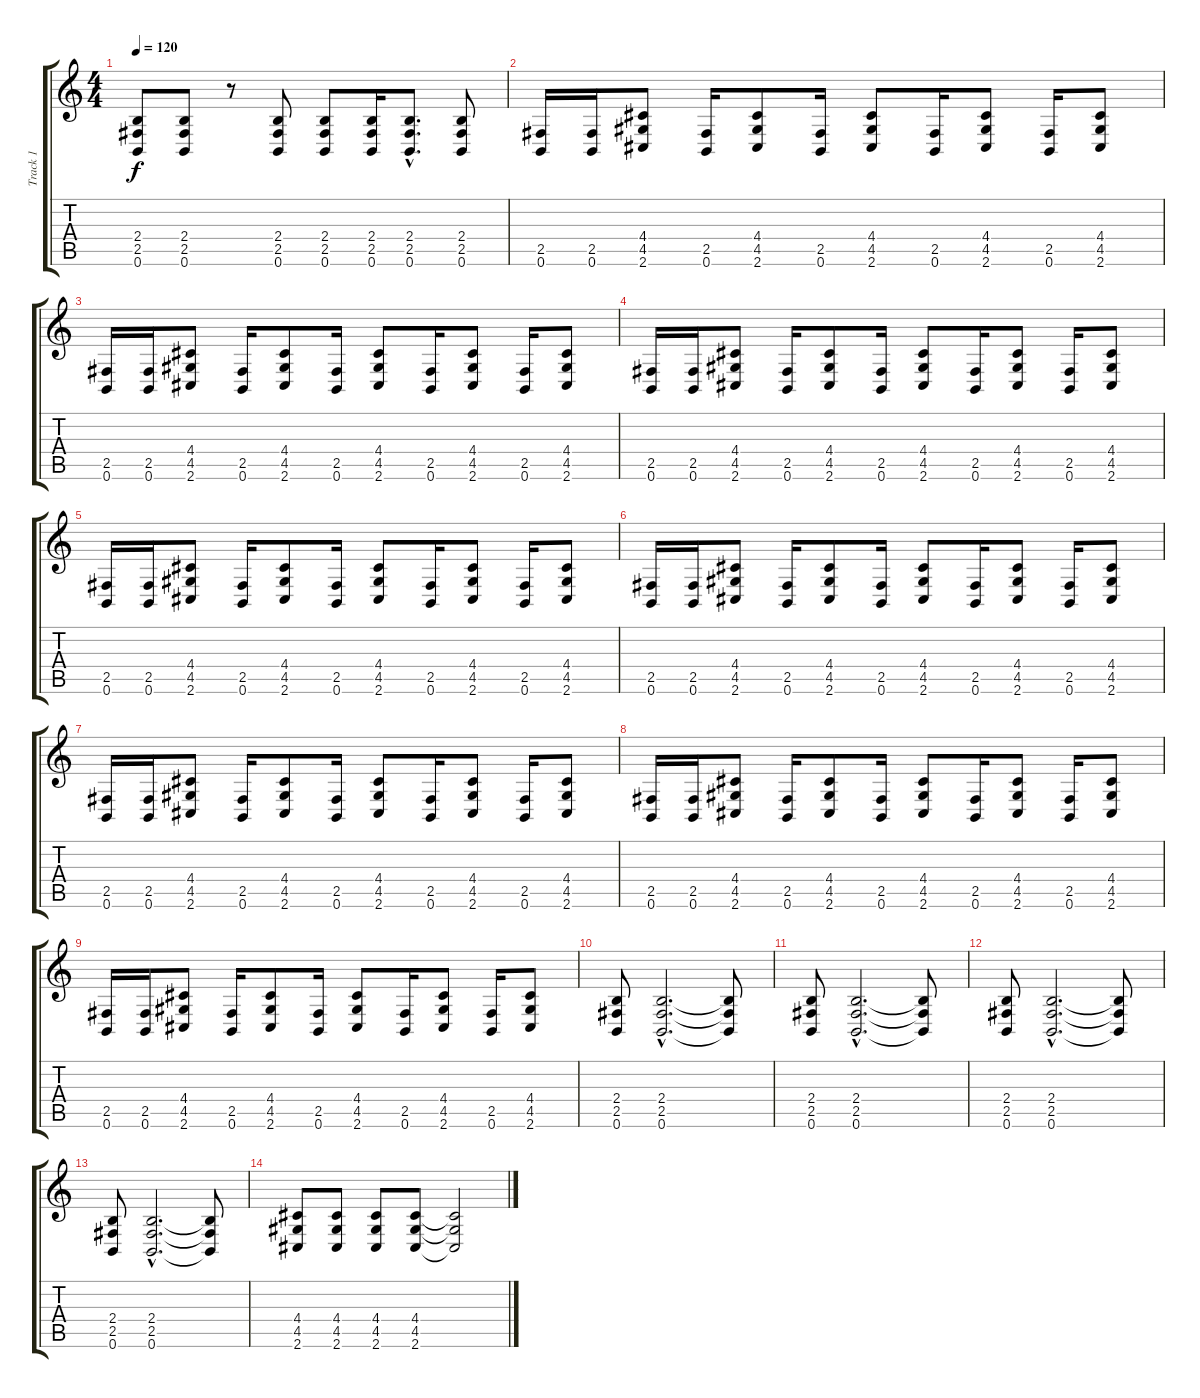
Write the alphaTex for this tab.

\track ("Track 1" "Track 1") {instrument distortionguitar}
\staff {score tabs}
\tuning (B3 G3 D3 A2 E2 B1) {hide}
\ts (4 4)
\tempo 120
\clef g2
\ks c
(2.4 2.5 0.6).8{dy f} (2.4 2.5 0.6).8 r.8 (2.4 2.5 0.6).8 (2.4 2.5 0.6).8 (2.4 2.5 0.6).16 (2.4{hac} 2.5{hac} 0.6{hac}).8{d} (2.4 2.5 0.6).8 |
(2.5 0.6).16 (2.5 0.6).16 (4.4 4.5 2.6).8 (2.5 0.6).16 (4.4 4.5 2.6).8 (2.5 0.6).16 (4.4 4.5 2.6).8 (2.5 0.6).16 (4.4 4.5 2.6).8 (2.5 0.6).16 (4.4 4.5 2.6).8 |
(2.5 0.6).16 (2.5 0.6).16 (4.4 4.5 2.6).8 (2.5 0.6).16 (4.4 4.5 2.6).8 (2.5 0.6).16 (4.4 4.5 2.6).8 (2.5 0.6).16 (4.4 4.5 2.6).8 (2.5 0.6).16 (4.4 4.5 2.6).8 |
(2.5 0.6).16 (2.5 0.6).16 (4.4 4.5 2.6).8 (2.5 0.6).16 (4.4 4.5 2.6).8 (2.5 0.6).16 (4.4 4.5 2.6).8 (2.5 0.6).16 (4.4 4.5 2.6).8 (2.5 0.6).16 (4.4 4.5 2.6).8 |
(2.5 0.6).16 (2.5 0.6).16 (4.4 4.5 2.6).8 (2.5 0.6).16 (4.4 4.5 2.6).8 (2.5 0.6).16 (4.4 4.5 2.6).8 (2.5 0.6).16 (4.4 4.5 2.6).8 (2.5 0.6).16 (4.4 4.5 2.6).8 |
(2.5 0.6).16 (2.5 0.6).16 (4.4 4.5 2.6).8 (2.5 0.6).16 (4.4 4.5 2.6).8 (2.5 0.6).16 (4.4 4.5 2.6).8 (2.5 0.6).16 (4.4 4.5 2.6).8 (2.5 0.6).16 (4.4 4.5 2.6).8 |
(2.5 0.6).16 (2.5 0.6).16 (4.4 4.5 2.6).8 (2.5 0.6).16 (4.4 4.5 2.6).8 (2.5 0.6).16 (4.4 4.5 2.6).8 (2.5 0.6).16 (4.4 4.5 2.6).8 (2.5 0.6).16 (4.4 4.5 2.6).8 |
(2.5 0.6).16 (2.5 0.6).16 (4.4 4.5 2.6).8 (2.5 0.6).16 (4.4 4.5 2.6).8 (2.5 0.6).16 (4.4 4.5 2.6).8 (2.5 0.6).16 (4.4 4.5 2.6).8 (2.5 0.6).16 (4.4 4.5 2.6).8 |
(2.5 0.6).16 (2.5 0.6).16 (4.4 4.5 2.6).8 (2.5 0.6).16 (4.4 4.5 2.6).8 (2.5 0.6).16 (4.4 4.5 2.6).8 (2.5 0.6).16 (4.4 4.5 2.6).8 (2.5 0.6).16 (4.4 4.5 2.6).8 |
(2.4 2.5 0.6).8 (2.4{hac} 2.5{hac} 0.6{hac}).2{d} (2.4{t} 2.5{t} 0.6{t}).8 |
(2.4 2.5 0.6).8 (2.4{hac} 2.5{hac} 0.6{hac}).2{d} (2.4{t} 2.5{t} 0.6{t}).8 |
(2.4 2.5 0.6).8 (2.4{hac} 2.5{hac} 0.6{hac}).2{d} (2.4{t} 2.5{t} 0.6{t}).8 |
(2.4 2.5 0.6).8 (2.4{hac} 2.5{hac} 0.6{hac}).2{d} (2.4{t} 2.5{t} 0.6{t}).8 |
(4.4 4.5 2.6).8 (4.4 4.5 2.6).8 (4.4 4.5 2.6).8 (4.4 4.5 2.6).8 (4.4{t} 4.5{t} 2.6{t}).2
